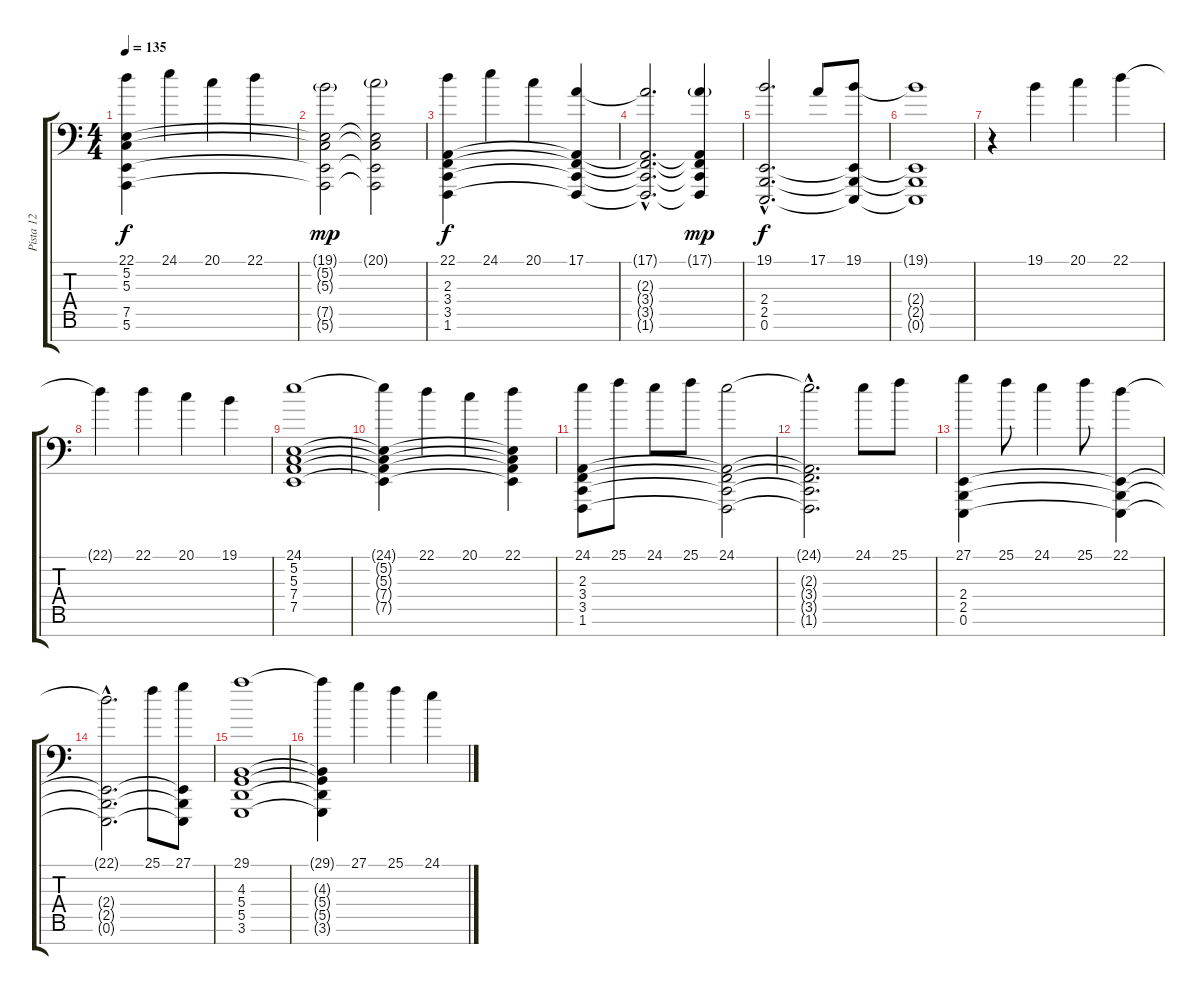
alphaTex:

\track ("Pista 12" "Pista 12") {instrument acousticgrandpiano}
\staff {score tabs}
\tuning (E3 B2 G2 D2 A1 E1 B0) {hide}
\ts (4 4)
\tempo 135
\clef f4
\ks c
(22.1 5.2 5.3 7.5 5.6).4{dy f} 24.1.4 20.1.4 22.1.4 |
(19.1{g} 5.2{t} 5.3{t} 7.5{t} 5.6{t}).2{dy mp} (20.1{g} 5.2{t} 5.3{t} 7.5{t} 5.6{t}).2 |
(22.1 2.3 3.4 3.5 1.6).4{dy f} 24.1.4 20.1.4 (17.1 2.3{t} 3.4{t} 3.5{t} 1.6{t}).4 |
(17.1{hac t} 2.3{hac t} 3.4{hac t} 3.5{hac t} 1.6{hac t}).2{d} (17.1{g} 2.3{t} 3.4{t} 3.5{t} 1.6{t}).4{dy mp} |
(19.1{hac} 2.4{hac} 2.5{hac} 0.6{hac}).2{d dy f} 17.1.8 (19.1 2.4{t} 2.5{t} 0.6{t}).8 |
(19.1{t} 2.4{t} 2.5{t} 0.6{t}).1 |
r.4 19.1.4 20.1.4 22.1.4 |
22.1{t}.4 22.1.4 20.1.4 19.1.4 |
(24.1 5.2 5.3 7.4 7.5).1 |
(24.1{t} 5.2{t} 5.3{t} 7.4{t} 7.5{t}).4 22.1.4 20.1.4 (22.1 5.2{t} 5.3{t} 7.4{t} 7.5{t}).4 |
(24.1 2.3 3.4 3.5 1.6).8 25.1.8 24.1.8 25.1.8 (24.1 2.3{t} 3.4{t} 3.5{t} 1.6{t}).2 |
(24.1{hac t} 2.3{hac t} 3.4{hac t} 3.5{hac t} 1.6{hac t}).2{d} 24.1.8 25.1.8 |
(27.1 2.4 2.5 0.6).4 25.1.8 24.1.4 25.1.8 (22.1 2.4{t} 2.5{t} 0.6{t}).4 |
(22.1{hac t} 2.4{hac t} 2.5{hac t} 0.6{hac t}).2{d} 25.1.8 (27.1 2.4{t} 2.5{t} 0.6{t}).8 |
(29.1 4.3 5.4 5.5 3.6).1 |
(29.1{t} 4.3{t} 5.4{t} 5.5{t} 3.6{t}).4 27.1.4 25.1.4 24.1.4
